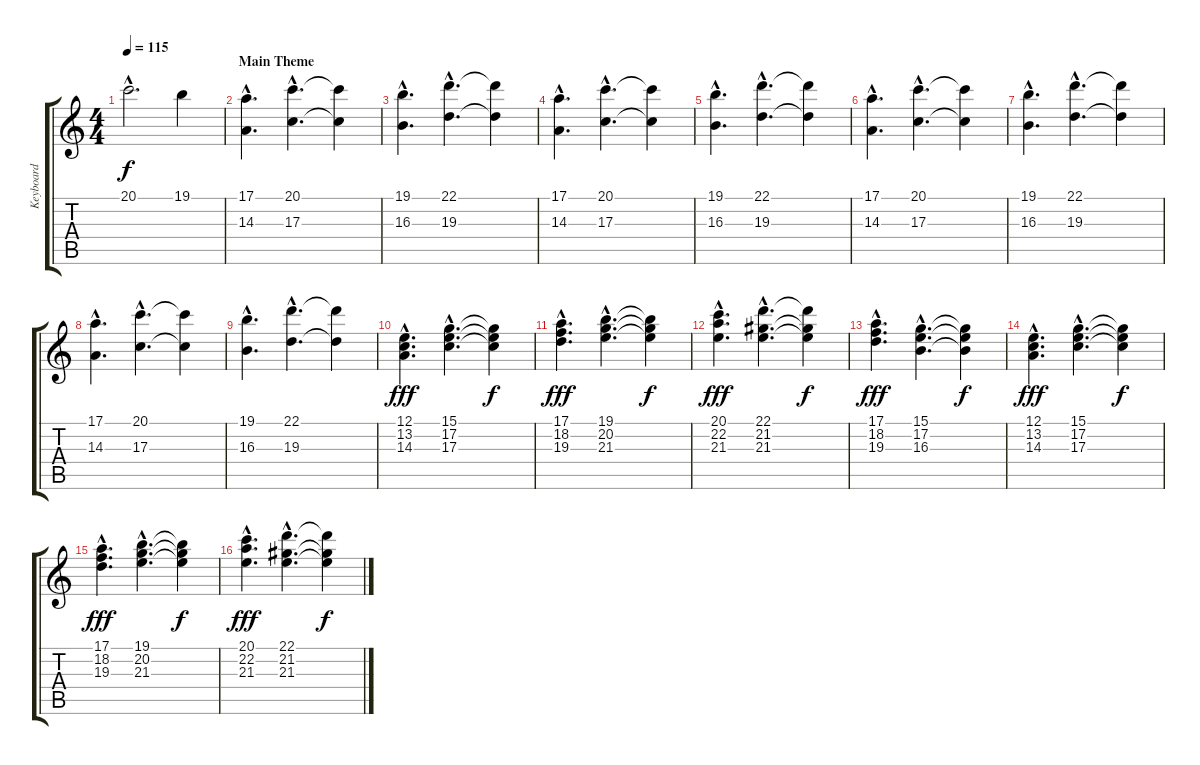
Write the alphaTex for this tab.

\track ("Keyboard" "Keyboard") {instrument drawbarorgan}
\staff {score tabs}
\tuning (E4 B3 G3 D3 A2 E2) {hide}
\ts (4 4)
\tempo 115
\clef g2
\ks c
20.1{hac}.2{d dy f} 19.1.4 |
\section ("" "Main Theme")
(17.1{hac} 14.3{hac}).4{d} (20.1{hac} 17.3{hac}).4{d} (20.1{t} 17.3{t}).4 |
(19.1{hac} 16.3{hac}).4{d} (22.1{hac} 19.3{hac}).4{d} (22.1{t} 19.3{t}).4 |
(17.1{hac} 14.3{hac}).4{d} (20.1{hac} 17.3{hac}).4{d} (20.1{t} 17.3{t}).4 |
(19.1{hac} 16.3{hac}).4{d} (22.1{hac} 19.3{hac}).4{d} (22.1{t} 19.3{t}).4 |
(17.1{hac} 14.3{hac}).4{d} (20.1{hac} 17.3{hac}).4{d} (20.1{t} 17.3{t}).4 |
(19.1{hac} 16.3{hac}).4{d} (22.1{hac} 19.3{hac}).4{d} (22.1{t} 19.3{t}).4 |
(17.1{hac} 14.3{hac}).4{d} (20.1{hac} 17.3{hac}).4{d} (20.1{t} 17.3{t}).4 |
(19.1{hac} 16.3{hac}).4{d} (22.1{hac} 19.3{hac}).4{d} (22.1{t} 19.3{t}).4 |
(12.1{hac} 13.2{hac} 14.3{hac}).4{d dy fff} (15.1{hac} 17.2{hac} 17.3{hac}).4{d} (15.1{t} 17.2{t} 17.3{t}).4{dy f} |
(17.1{hac} 18.2{hac} 19.3{hac}).4{d dy fff} (19.1{hac} 20.2{hac} 21.3{hac}).4{d} (19.1{t} 20.2{t} 21.3{t}).4{dy f} |
(20.1{hac} 22.2{hac} 21.3{hac}).4{d dy fff} (22.1{hac} 21.2{hac} 21.3{hac}).4{d} (22.1{t} 21.2{t} 21.3{t}).4{dy f} |
(17.1{hac} 18.2{hac} 19.3{hac}).4{d dy fff} (15.1{hac} 17.2{hac} 16.3{hac}).4{d} (15.1{t} 17.2{t} 16.3{t}).4{dy f} |
(12.1{hac} 13.2{hac} 14.3{hac}).4{d dy fff} (15.1{hac} 17.2{hac} 17.3{hac}).4{d} (15.1{t} 17.2{t} 17.3{t}).4{dy f} |
(17.1{hac} 18.2{hac} 19.3{hac}).4{d dy fff} (19.1{hac} 20.2{hac} 21.3{hac}).4{d} (19.1{t} 20.2{t} 21.3{t}).4{dy f} |
(20.1{hac} 22.2{hac} 21.3{hac}).4{d dy fff} (22.1{hac} 21.2{hac} 21.3{hac}).4{d} (22.1{t} 21.2{t} 21.3{t}).4{dy f}
